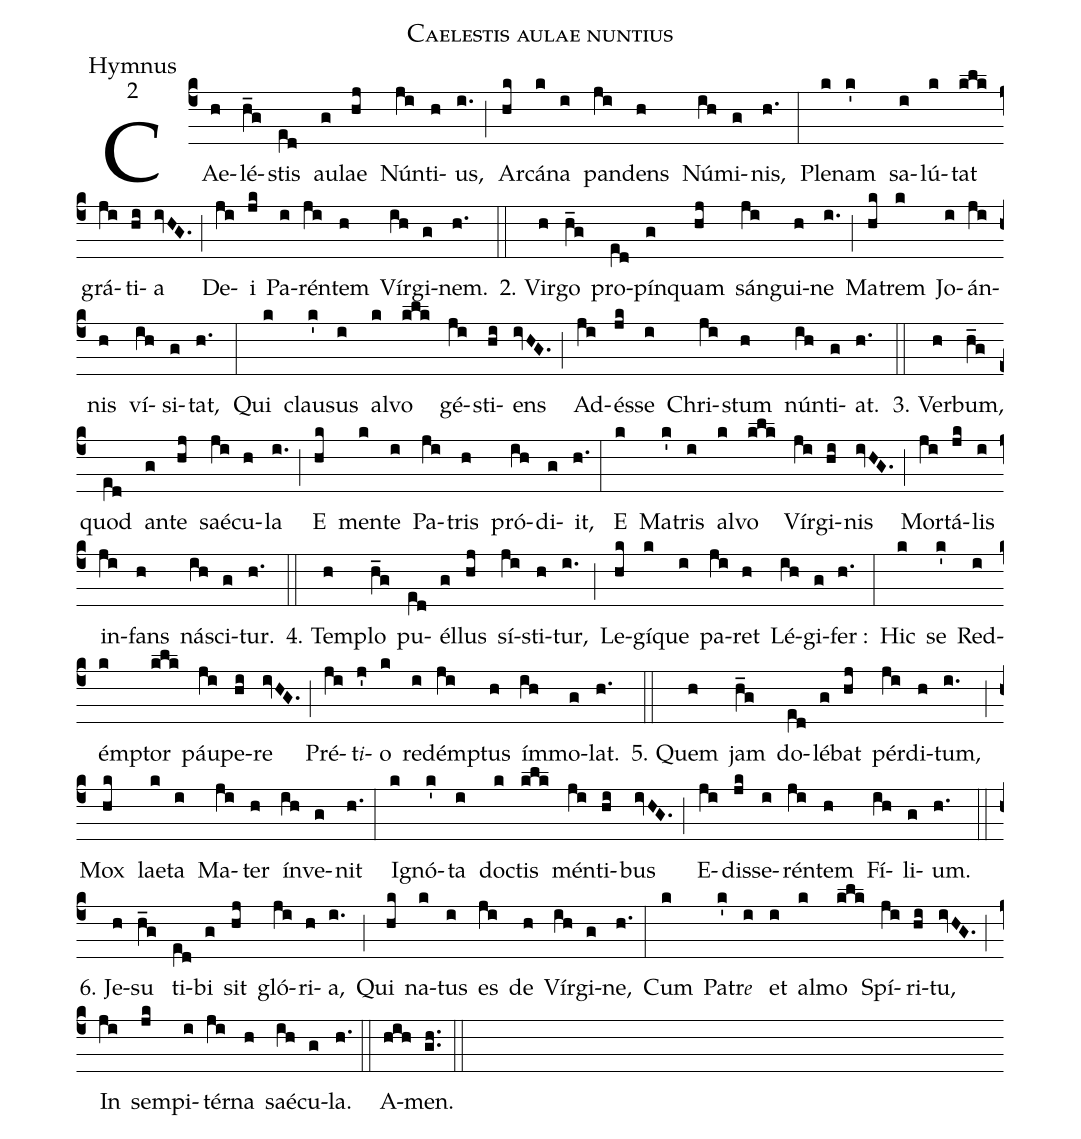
name:Caelestis aulae nuntius;
office-part:Hymnus;
mode:2;
%%
(c4) CAe(h)lé(h_g)stis(e[ll:1]d) au(g)lae(hj) Nún(ji)ti(h)us,(i.) (;) Ar(hk)cá(k)na(i) pan(ji)dens(h) Nú(ih)mi(g)nis,(h.) (:) Ple(k)nam(k') sa(i)lú(k)tat(klk) grá(ji)ti(hi)a(ivHG.) (;) De(ji)i(jk) Pa(i)rén(ji)tem(h) Vír(ih)gi(g)nem.(h.) (::)
2. Vir(h)go(h_g) pro(e[ll:1]d)pín(g)quam(hj) sán(ji)gui(h)ne(i.) (;) Ma(hk)trem(k) Jo(i)án(ji)nis(h) ví(ih)si(g)tat,(h.) (:) Qui(k) clau(k')sus(i) al(k)vo(klk) gé(ji)sti(hi)ens(ivHG.) (;) Ad(ji)és(jk)se(i) Chri(ji)stum(h) nún(ih)ti(g)at.(h.) (::)
3. Ver(h)bum,(h_g) quod(e[ll:1]d) an(g)te(hj) saé(ji)cu(h)la(i.) (;) E(hk) men(k)te(i) Pa(ji)tris(h) pró(ih)di(g)it,(h.) (:) E(k) Ma(k')tris(i) al(k)vo(klk) Vír(ji)gi(hi)nis(ivHG.) (;) Mor(ji)tá(jk)lis(i) in(ji)fans(h) ná(ih)sci(g)tur.(h.) (::)
4. Tem(h)plo(h_g) pu(e[ll:1]d)él(g)lus(hj) sí(ji)sti(h)tur,(i.) (;) Le(hk)gí(k)que(i) pa(ji)ret(h) Lé(ih)gi(g)fer :(h.) (:) Hic(k) se(k') Red(i)ém(k)ptor(klk) páu(ji)pe(hi)re(ivHG.) (;) Pré(ji)t{<e>i</e>}(j')o(k) red(i)ém(ji)ptus(h) ím(ih)mo(g)lat.(h.) (::)
5. Quem(h) jam(h_g) do(e[ll:1]d)lé(g)bat(hj) pér(ji)di(h)tum,(i.) (;) Mox(hk) lae(k)ta(i) Ma(ji)ter(h) ín(ih)ve(g)nit(h.) (:) I(k)gnó(k')ta(i) do(k)ctis(klk) mén(ji)ti(hi)bus(ivHG.) (;) E(ji)dis(jk)se(i)rén(ji)tem(h) Fí(ih)li(g)um.(h.) (::)
6. Je(h)su(h_g) ti(e[ll:1]d)bi(g) sit(hj) gló(ji)ri(h)a,(i.) (;) Qui(hk) na(k)tus(i) es(ji) de(h) Vír(ih)gi(g)ne,(h.) (:) Cum(k) Pa(k')tr{<e>e</e>}(i) et(i) al(k)mo(klk) Spí(ji)ri(hi)tu,(ivHG.) (;) In(ji) sem(jk)pi(i)tér(ji)na(h) saé(ih)cu(g)la.(h.) (::)
A(hih)men.(gh..) (::)
